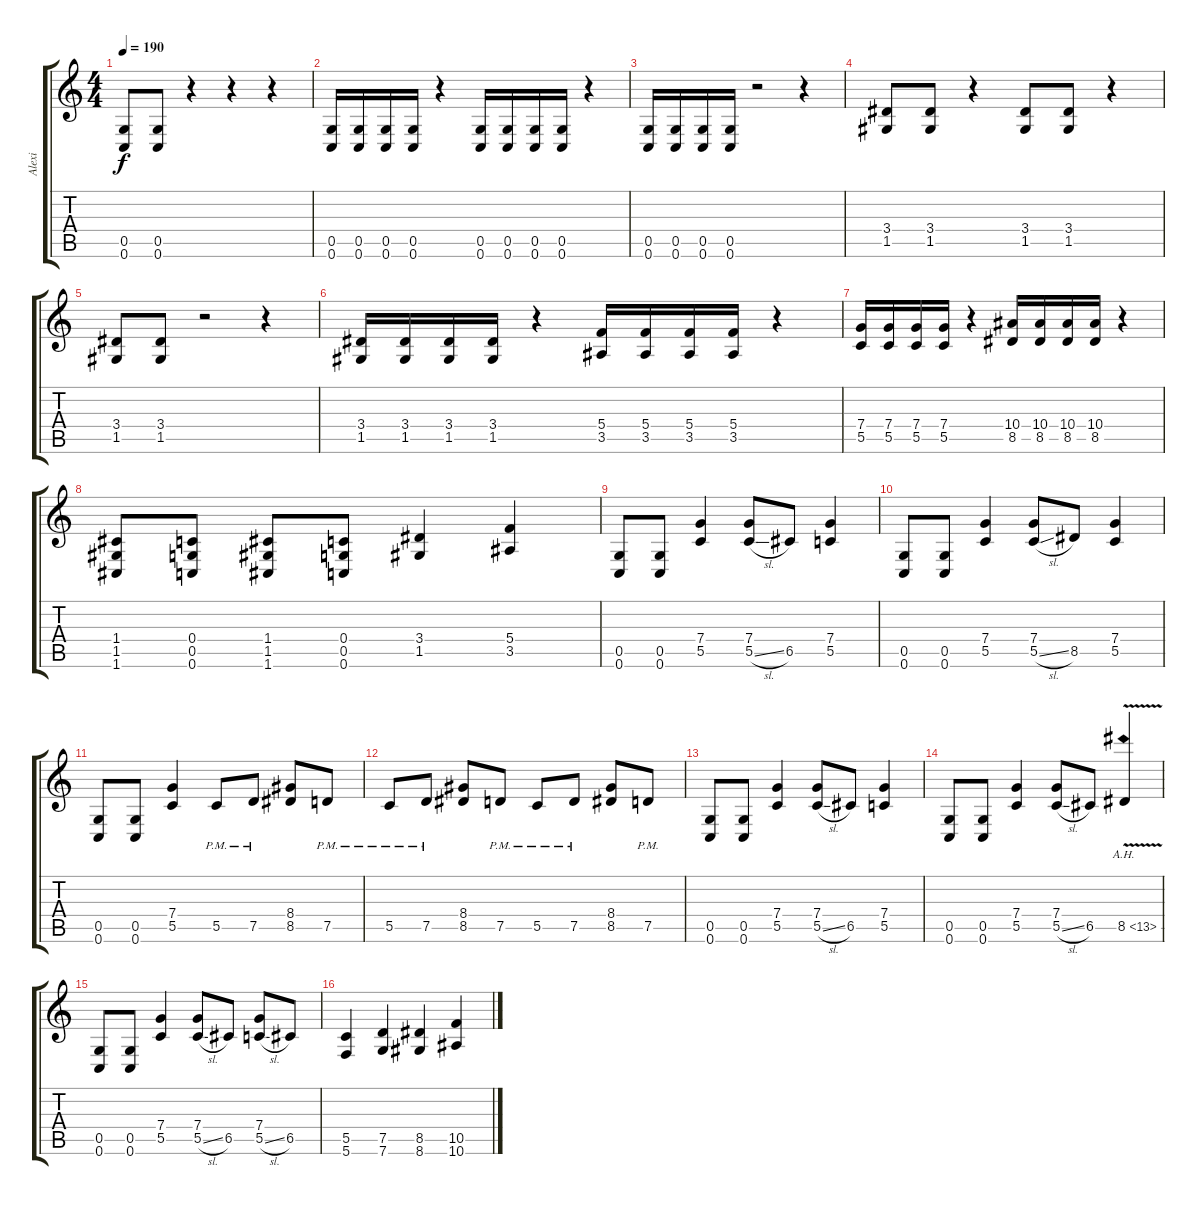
\track ("Alexi" "Alexi") {instrument overdrivenguitar}
\staff {score tabs}
\tuning (D4 A3 F3 C3 G2 C2) {hide}
\ts (4 4)
\tempo 190
\clef g2
\ks c
(0.5 0.6).8{dy f} (0.5 0.6).8 r.4 r.4 r.4 |
(0.5 0.6).16 (0.5 0.6).16 (0.5 0.6).16 (0.5 0.6).16 r.4 (0.5 0.6).16 (0.5 0.6).16 (0.5 0.6).16 (0.5 0.6).16 r.4 |
(0.5 0.6).16 (0.5 0.6).16 (0.5 0.6).16 (0.5 0.6).16 r.2 r.4 |
(3.4 1.5).8 (3.4 1.5).8 r.4 (3.4 1.5).8 (3.4 1.5).8 r.4 |
(3.4 1.5).8 (3.4 1.5).8 r.2 r.4 |
(3.4 1.5).16 (3.4 1.5).16 (3.4 1.5).16 (3.4 1.5).16 r.4 (5.4 3.5).16 (5.4 3.5).16 (5.4 3.5).16 (5.4 3.5).16 r.4 |
(7.4 5.5).16 (7.4 5.5).16 (7.4 5.5).16 (7.4 5.5).16 r.4 (10.4 8.5).16 (10.4 8.5).16 (10.4 8.5).16 (10.4 8.5).16 r.4 |
(1.4 1.5 1.6).8 (0.4 0.5 0.6).8 (1.4 1.5 1.6).8 (0.4 0.5 0.6).8 (3.4 1.5).4 (5.4 3.5).4 |
(0.5 0.6).8 (0.5 0.6).8 (7.4 5.5).4 (7.4 5.5{sl}).8 6.5.8 (7.4 5.5).4 |
(0.5 0.6).8 (0.5 0.6).8 (7.4 5.5).4 (7.4 5.5{sl}).8 8.5.8 (7.4 5.5).4 |
(0.5 0.6).8 (0.5 0.6).8 (7.4 5.5).4 5.5{pm}.8 7.5{pm}.8 (8.4 8.5).8 7.5{pm}.8 |
5.5{pm}.8 7.5{pm}.8 (8.4 8.5).8 7.5{pm}.8 5.5{pm}.8 7.5{pm}.8 (8.4 8.5).8 7.5{pm}.8 |
(0.5 0.6).8 (0.5 0.6).8 (7.4 5.5).4 (7.4 5.5{sl}).8 6.5.8 (7.4 5.5).4 |
(0.5 0.6).8 (0.5 0.6).8 (7.4 5.5).4 (7.4 5.5{sl}).8 6.5.8 8.5{ah 5 v}.4 |
(0.5 0.6).8 (0.5 0.6).8 (7.4 5.5).4 (7.4 5.5{sl}).8 6.5.8 (7.4 5.5{sl}).8 6.5.8 |
(5.5 5.6).4 (7.5 7.6).4 (8.5 8.6).4 (10.5 10.6).4
